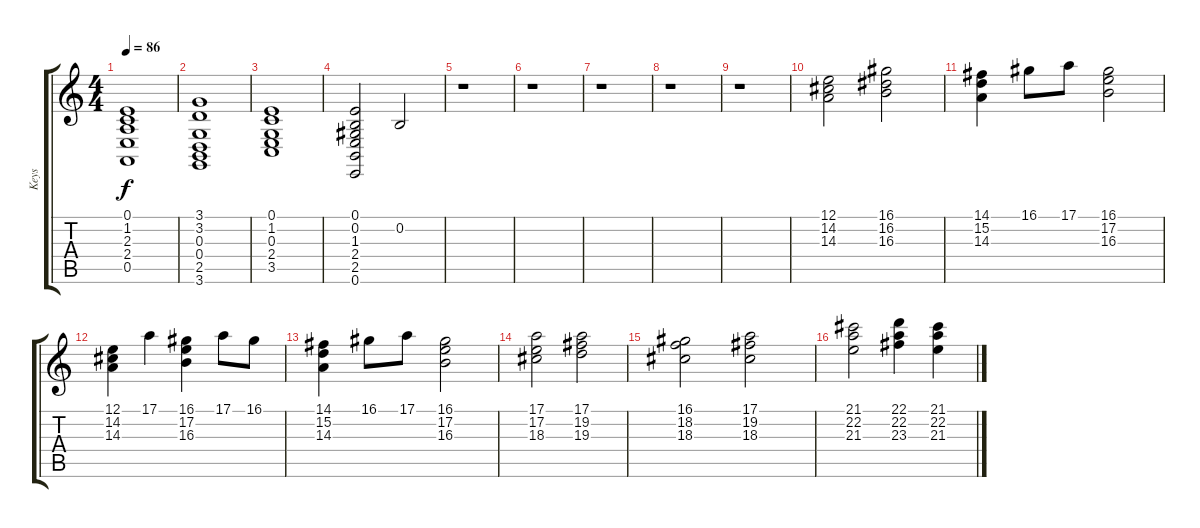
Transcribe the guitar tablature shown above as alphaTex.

\track ("Keys" "Keys") {instrument rockorgan}
\staff {score tabs}
\tuning (E4 B3 G3 D3 A2 E2) {hide}
\ts (4 4)
\tempo 86
\clef g2
\ks c
(0.1 1.2 2.3 2.4 0.5).1{dy f} |
(3.1 3.2 0.3 0.4 2.5 3.6).1 |
(0.1 1.2 0.3 2.4 3.5).1 |
(0.1 0.2 1.3 2.4 2.5 0.6).2 0.2.2 |
r.1 |
r.1 |
r.1 |
r.1 |
r.1 |
(12.1 14.2 14.3).2 (16.1 16.2 16.3).2 |
(14.1 15.2 14.3).4 16.1.8 17.1.8 (16.1 17.2 16.3).2 |
(12.1 14.2 14.3).4 17.1.4 (16.1 17.2 16.3).4 17.1.8 16.1.8 |
(14.1 15.2 14.3).4 16.1.8 17.1.8 (16.1 17.2 16.3).2 |
(17.1 17.2 18.3).2 (17.1 19.2 19.3).2 |
(16.1 18.2 18.3).2 (17.1 19.2 18.3).2 |
(21.1 22.2 21.3).2 (22.1 22.2 23.3).4 (21.1 22.2 21.3).4
